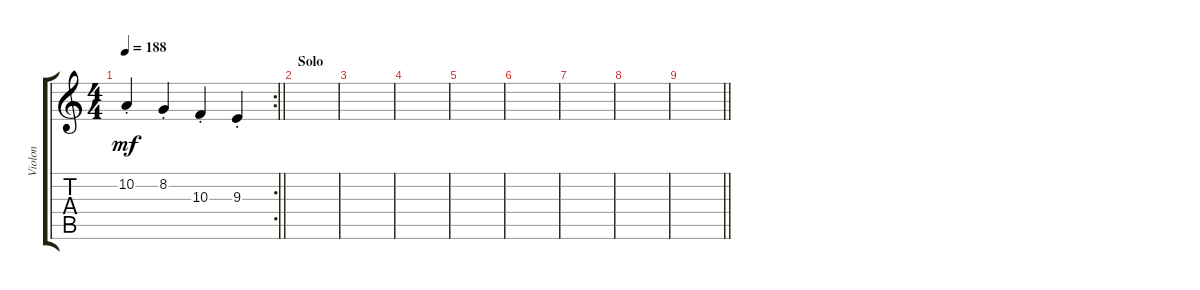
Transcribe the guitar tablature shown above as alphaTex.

\track ("Violon" "Violon") {instrument viola}
\staff {score tabs}
\tuning (E4 B3 G3 D3 A2 E2) {hide}
\rc 2
\ts (4 4)
\tempo 188
\clef g2
\barLineRight lightlight
\ks c
10.2{st}.4{dy mf} 8.2{st}.4 10.3{st}.4 9.3{st}.4 |
\section ("" "Solo")
|
|
|
|
|
|
|
\barLineRight lightlight
